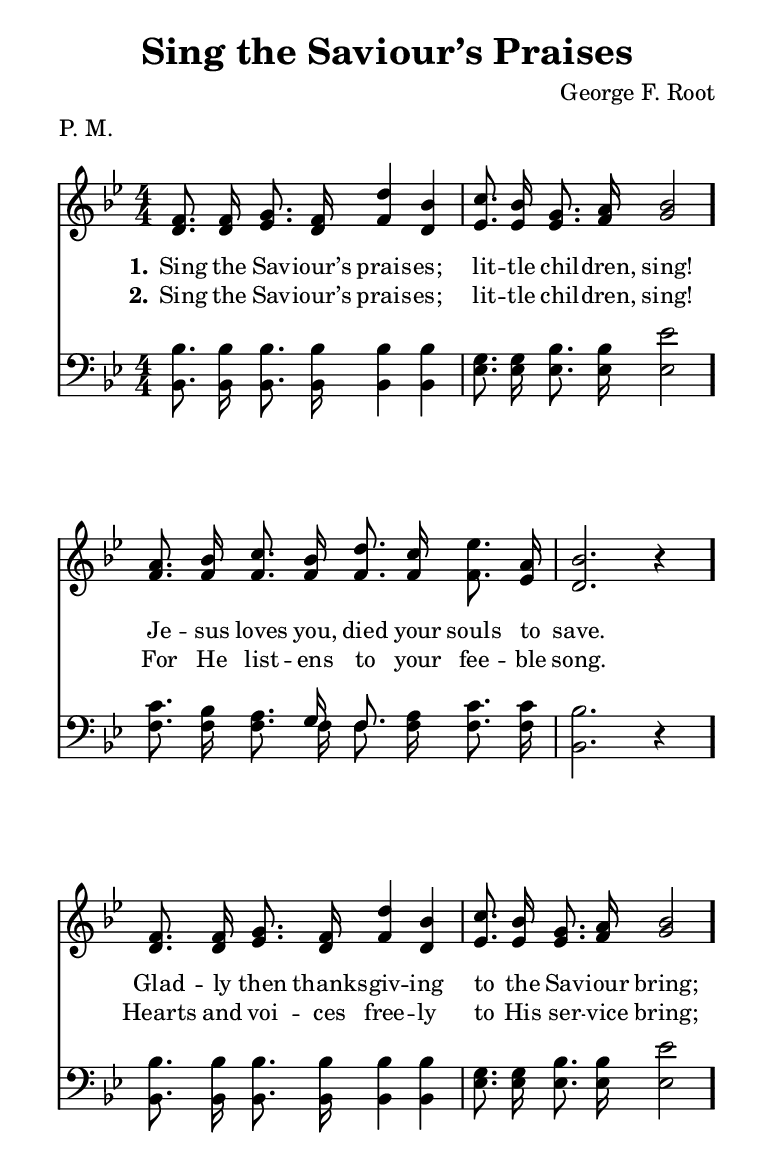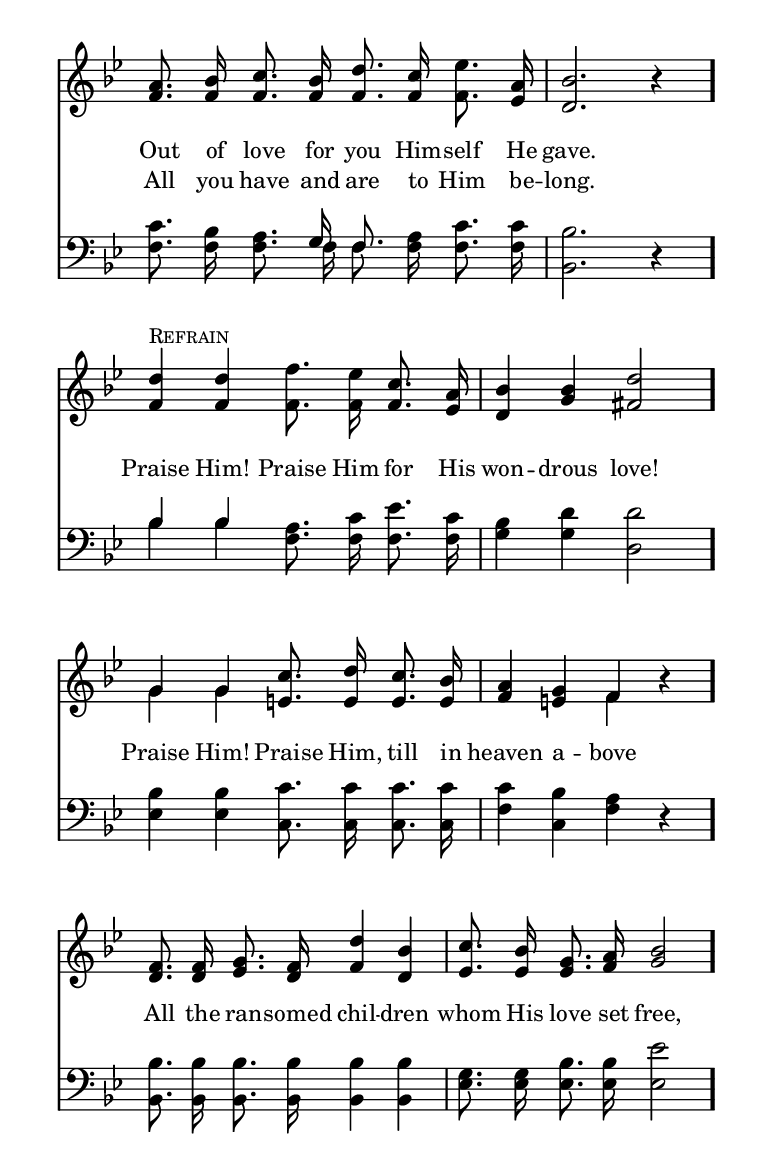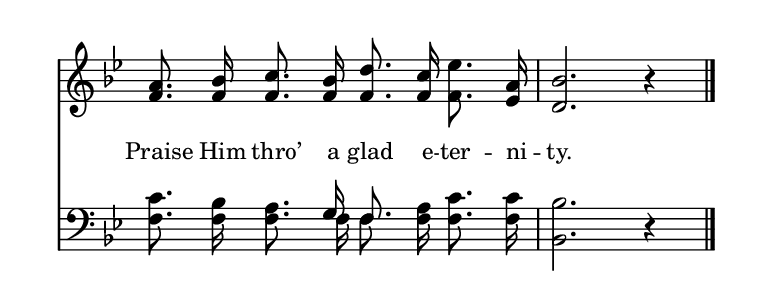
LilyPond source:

\include "common/global.ily"
\paper {
  \include "common/paper.ily"
  system-count = #(cond (is-eogsized 6) (#t #f))
}

\header{
  %children
  hymnnumber = "356"
  title = "Sing the Saviour’s Praises"
  tunename = "Ring the Bells of Heaven"
  meter = "P. M." % something like 11. 9. 11. 9. with Refrain (9. 9. 11. 9)
  poet = ""
  composer = "George F. Root"
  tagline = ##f
}

global = {
  \include "common/overrides.ily"
  \override Staff.TimeSignature.style = #'numbered
  \time 4/4
  \override Score.MetronomeMark.transparent = ##t % hide all fermata changes too
  \tempo 4=75
  \key bes \major
  \autoBeamOff
}

patternA = { c8. c16 c8. c16 c4 c | c8. c16 c8. c16 c2 }
patternB = { c8. c16 c8. c16 c8. c16 c8. c16 | c2. c4 }

patternC = { c4 c c8. c16 c8. c16 | c4 c c2 }

notesSoprano = {
\global
\relative c' {

  \changePitch \patternA { f f g f d' bes | c bes g a bes }
  \changePitch \patternB { a bes c bes | d c ees a, | bes r }
  \changePitch \patternA { f f g f d' bes | c bes g a bes }
  \changePitch \patternB { a bes c bes | d c ees a, | bes r } \eogbreak

  << s^\markup { \small \caps "Refrain" }
  { \changePitch \patternC { d d f ees c a | bes bes } d2 } >>
  \changePitch \patternC { g, g c d c bes | a g } f4 r4
  \changePitch \patternA { f f g f d' bes | c bes g a bes }
  \changePitch \patternB { a bes c bes | d c ees a, | bes r }

  \bar "|."

}
}

notesAlto = {
\global
\relative e' {

  \changePitch \patternA { d d ees d f d | ees ees ees f g }
  \changePitch \patternB { f f f f | f f f ees | d r }
  \changePitch \patternA { d d ees d f d | ees ees ees f g }
  \changePitch \patternB { f f f f | f f f ees | d r }

  \changePitch \patternC { f f f f f ees | d g } fis2
  \changePitch \patternC { g g e e e e | f e } f4 r4
  \changePitch \patternA { d d ees d f d | ees ees ees f g }
  \changePitch \patternB { f f f f | f f f ees | d r }

}
}

notesTenor = {
\global
\relative a {

  \changePitch \patternA { bes bes bes bes bes bes | g g bes bes ees }
  \changePitch \patternB { c bes a g | f a c c | bes r }
  \changePitch \patternA { bes bes bes bes bes bes | g g bes bes ees }
  \changePitch \patternB { c bes a g | f a c c | bes r }

  \changePitch \patternC { bes bes a c ees c | bes d } d2
  \changePitch \patternC { bes bes c c c c | c bes } a4 r4
  \changePitch \patternA { bes bes bes bes bes bes | g g bes bes ees }
  \changePitch \patternB { c bes a g | f a c c | bes }

}
}

notesBass = {
\global
\relative f, {

  \changePitch \patternA { bes bes bes bes bes bes | ees ees ees ees ees }
  \changePitch \patternB { f f f f f f f f | bes, r }
  \changePitch \patternA { bes bes bes bes bes bes | ees ees ees ees ees }
  \changePitch \patternB { f f f f f f f f | bes, r }

  \changePitch \patternC { bes' bes f f f f | g g } d2
  \changePitch \patternC { ees ees c c c c | f c } f4 r4
  \changePitch \patternA { bes, bes bes bes bes bes | ees ees ees ees ees }
  \changePitch \patternB { f f f f f f f f | bes, r }

}
}

Refrain = \lyricmode {

Praise Him! Praise Him for His won -- drous love! \bar "."
Praise Him! Praise Him, till in heaven a -- bove \bar "."
All the ran -- somed chil -- dren whom His love set free, \bar "."
Praise Him thro’ a glad e -- ter -- ni -- ty. \bar "."

}

wordsA = \lyricmode {
\set stanza = "1."

Sing the Sav -- iour’s prais -- es; lit -- tle chil -- dren, sing! \bar "."
Je -- sus loves you, died your souls to save. \bar "."
Glad -- ly then thanks -- giv -- ing to the Sav -- iour bring; \bar "."
Out of love for you Him -- self He gave. \bar "."

}

wordsB = \lyricmode {
\set stanza = "2."

Sing the Sav -- iour’s prais -- es; lit -- tle chil -- dren, sing!
For He list -- ens to your fee -- ble song.
Hearts and voi -- ces free -- ly to His ser -- vice bring;
All you have and are to Him be -- long.

\Refrain

}

\score {
  \context ChoirStaff <<
    \context Staff = upper <<
      \set Staff.autoBeaming = ##f
      \set ChoirStaff.systemStartDelimiter = #'SystemStartBar
      \set ChoirStaff.printPartCombineTexts = ##f
      \partcombine #'(2 . 11) \notesSoprano \notesAlto
      \context NullVoice = sopranos { \voiceOne << \notesSoprano >> }
      \context Lyrics = one   \lyricsto sopranos \wordsA
      \context Lyrics = two   \lyricsto sopranos \wordsB
    >>
    \context Staff = men <<
      \set Staff.autoBeaming = ##f
      \clef bass
      \set ChoirStaff.printPartCombineTexts = ##f
      \partcombine #'(2 . 11) \notesTenor \notesBass
    >>
  >>
  \layout {
    \include "common/layout.ily"
  }
  \midi{
    \include "common/midi.ily"
  }
}

\version "2.19.49"  % necessary for upgrading to future LilyPond versions.

% vi:set et ts=2 sw=2 ai nocindent syntax=lilypond:
